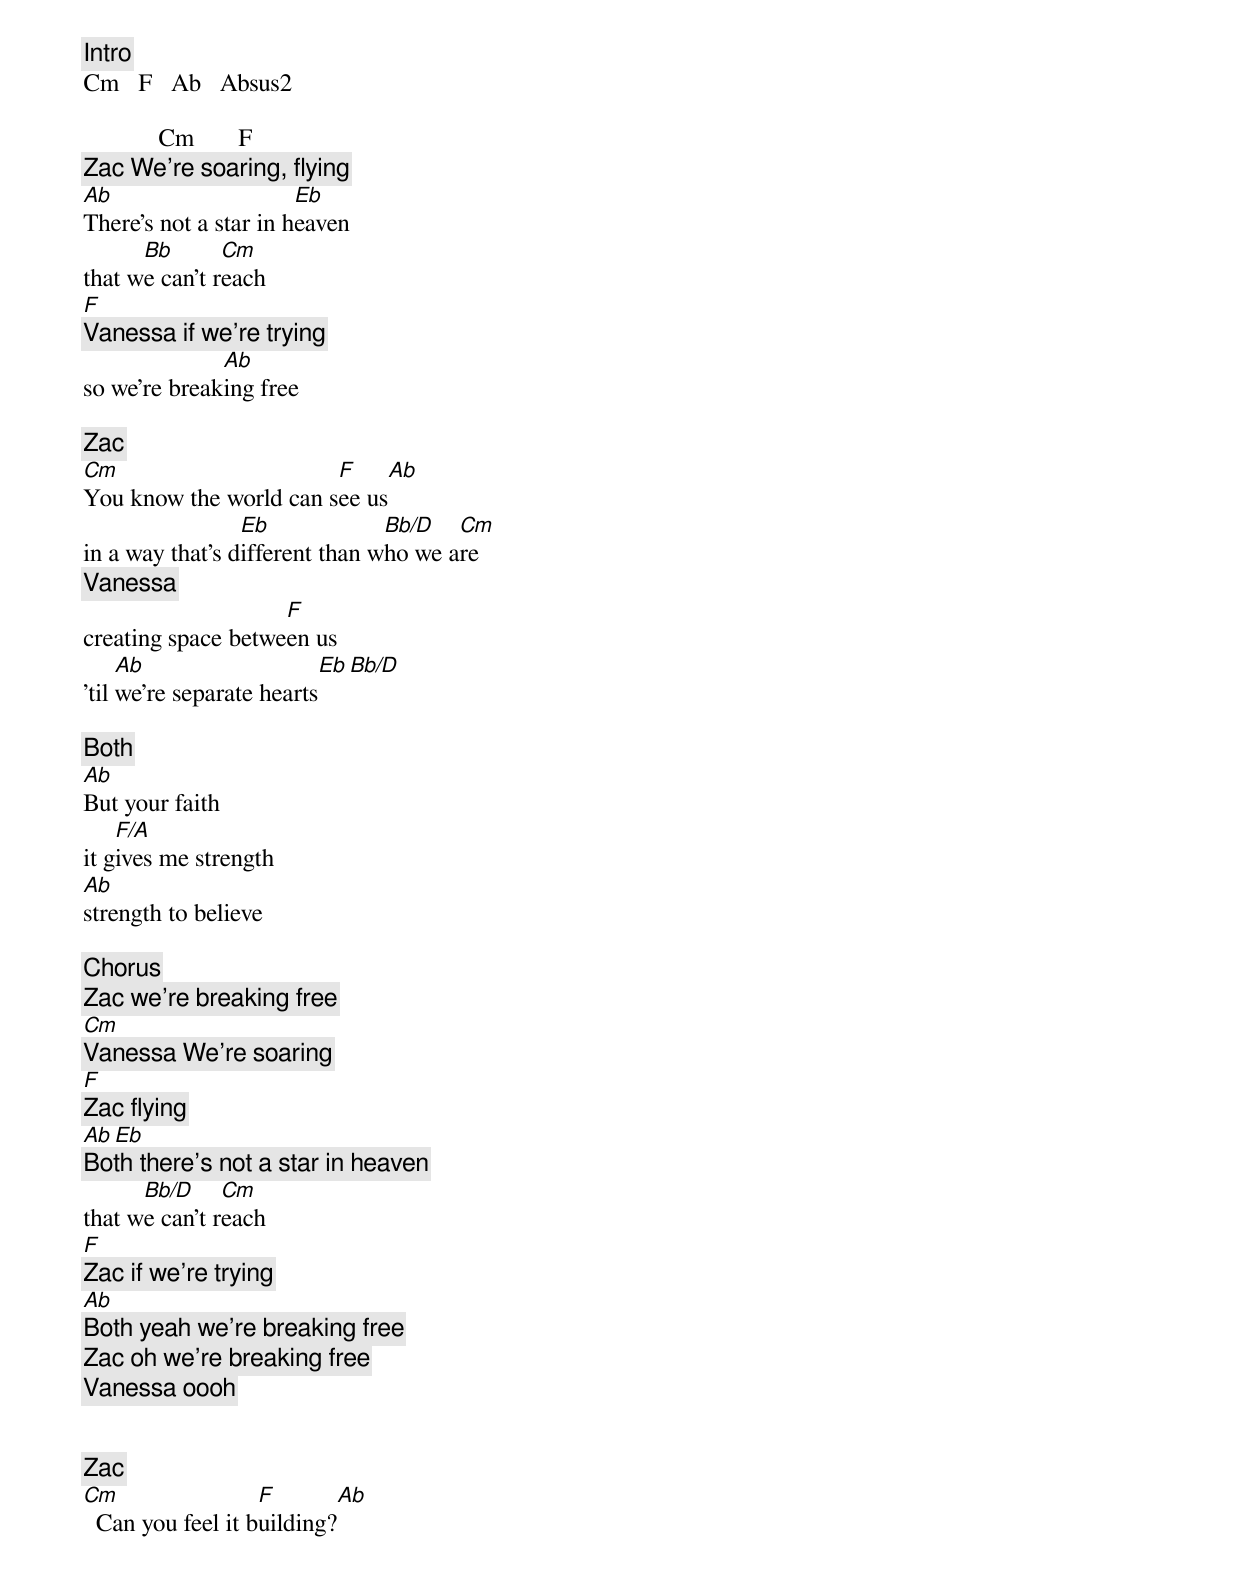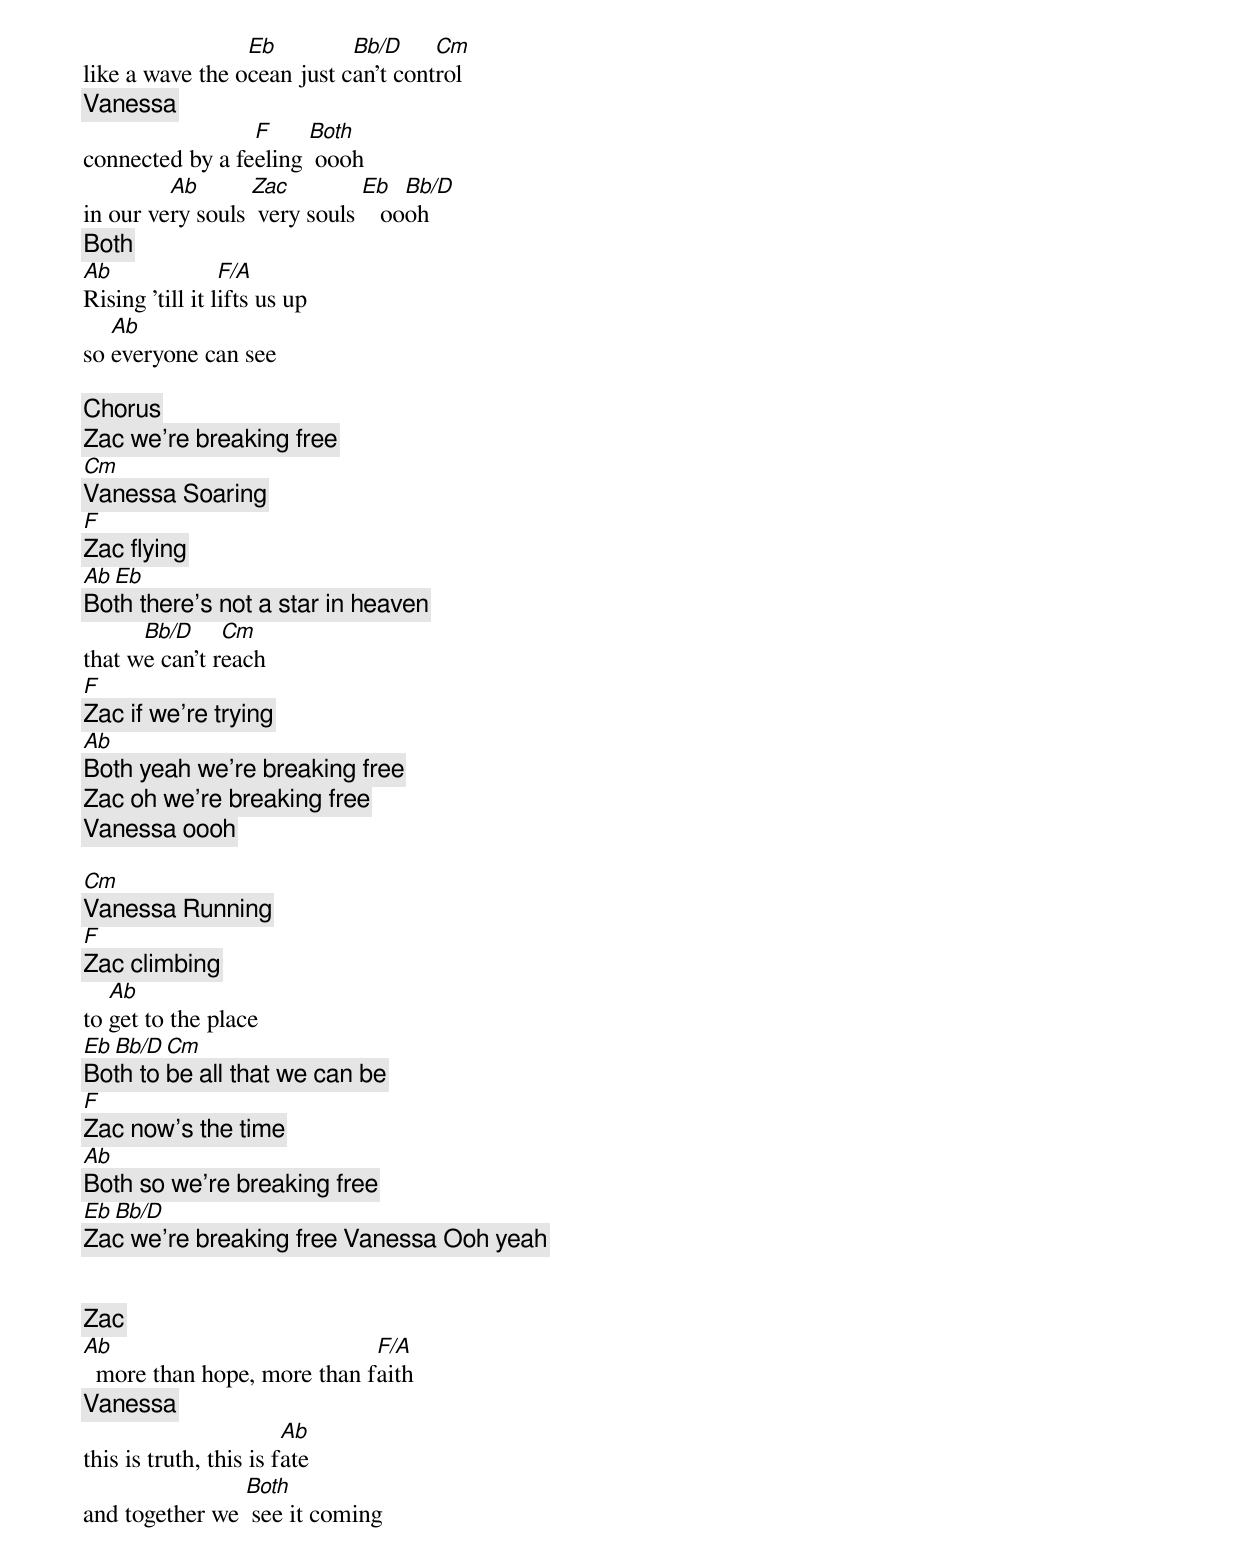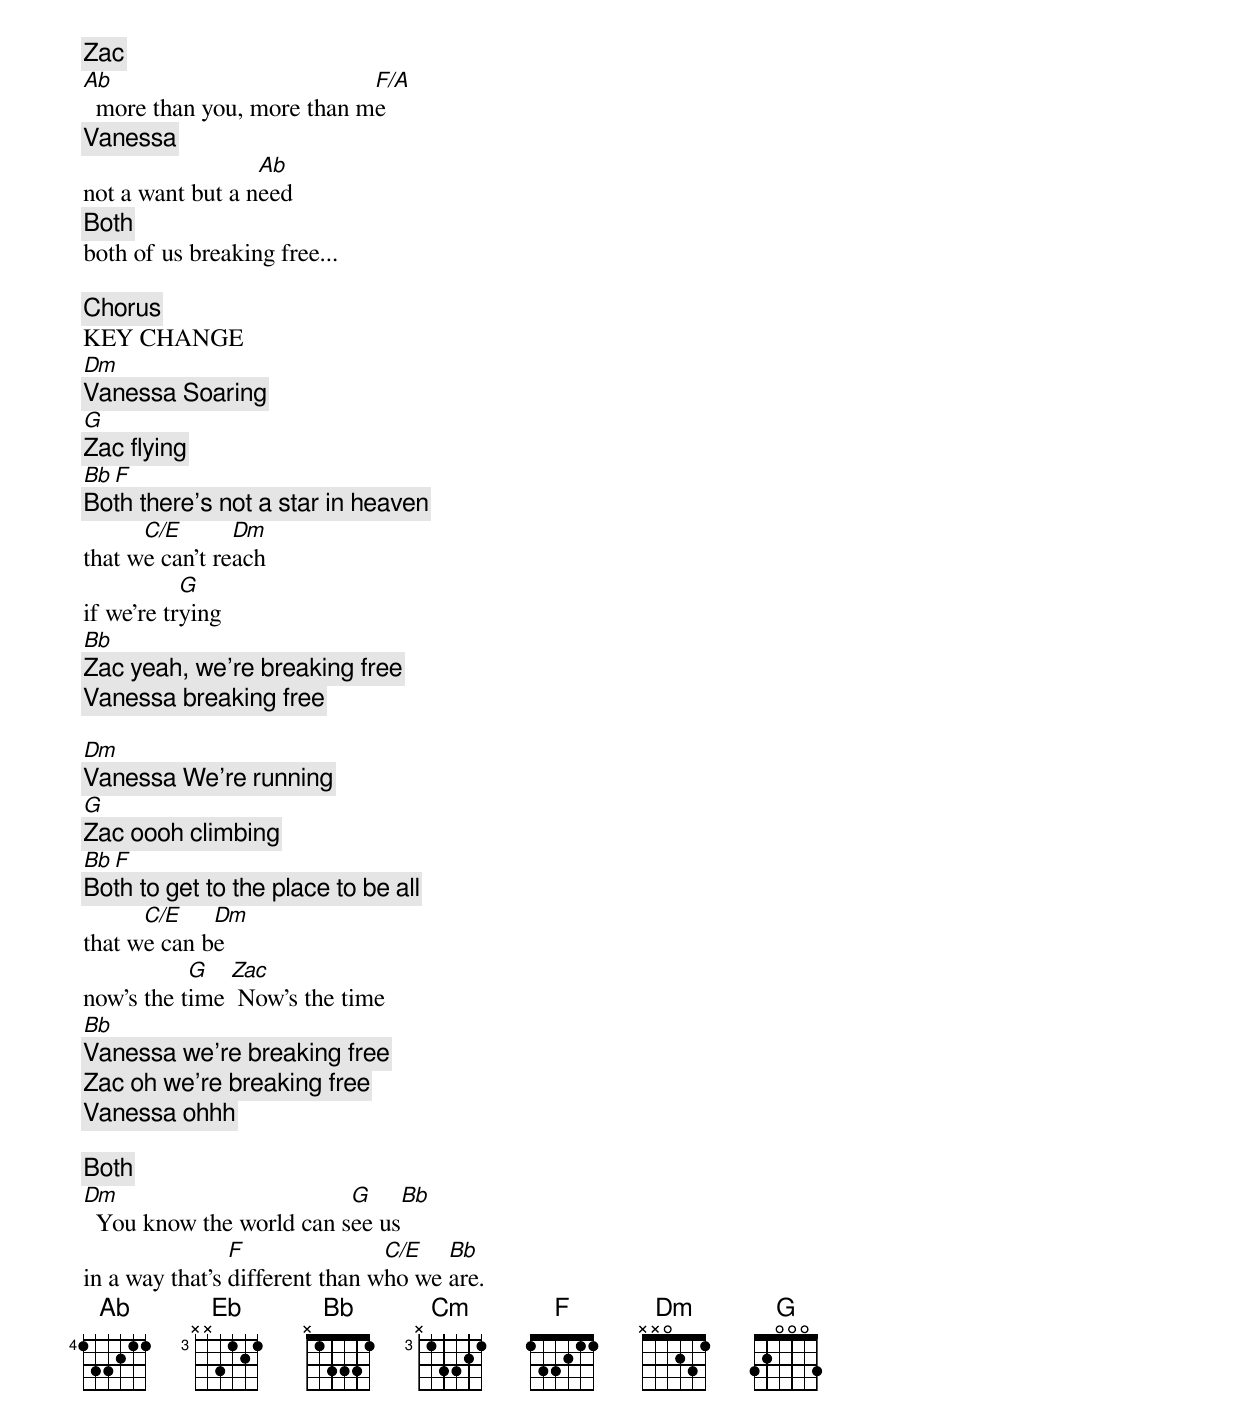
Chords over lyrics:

[Intro]
Cm   F   Ab   Absus2

            Cm       F
[Zac] We're soaring, flying
Ab                     Eb
There's not a star in heaven
      Bb       Cm
that we can't reach
                    F
[Vanessa] if we're trying
              Ab
so we're breaking free

[Zac]
Cm                      F      Ab
You know the world can see us
                 Eb             Bb/D   Cm
in a way that's different than who we are
[Vanessa]
                    F
creating space between us
     Ab                     Eb  Bb/D
'til we're separate hearts

[Both]
Ab
But your faith
    F/A
it gives me strength
Ab
strength to believe

[Chorus]
[Zac] we're breaking free
                Cm
[Vanessa] We're soaring
       F
[Zac] flying
       Ab                     Eb
[Both] there's not a star in heaven
      Bb/D     Cm
that we can't reach
                F
[Zac] if we're trying
                       Ab
[Both] yeah we're breaking free
[Zac] oh we're breaking free
[Vanessa] oooh


[Zac]
Cm                 F         Ab
  Can you feel it building?
                 Eb         Bb/D     Cm
like a wave the ocean just can't control
[Vanessa]
                 F
connected by a feeling [Both] oooh
         Ab                        Eb   Bb/D
in our very souls [Zac] very souls    oooh
[Both]
Ab               F/A
Rising 'till it lifts us up
   Ab
so everyone can see

[Chorus]
[Zac] we're breaking free
          Cm
[Vanessa] Soaring
       F
[Zac] flying
       Ab                     Eb
[Both] there's not a star in heaven
      Bb/D     Cm
that we can't reach
                F
[Zac] if we're trying
                       Ab
[Both] yeah we're breaking free
[Zac] oh we're breaking free
[Vanessa] oooh

          Cm
[Vanessa] Running
       F
[Zac] climbing
   Ab
to get to the place
           Eb          Bb/D   Cm
[Both] to be all that we can be
                 F
[Zac] now's the time
                     Ab
[Both] so we're breaking free
                 Eb                      Bb/D
[Zac] we're breaking free [Vanessa] Ooh yeah


[Zac]
Ab                           F/A
  more than hope, more than faith
[Vanessa]
                        Ab
this is truth, this is fate
and together we [Both] see it coming
[Zac]
Ab                          F/A
  more than you, more than me
[Vanessa]
                  Ab
not a want but a need
[Both]
both of us breaking free...

[Chorus]
KEY CHANGE
          Dm
[Vanessa] Soaring
      G
[Zac] flying
       Bb                      F
[Both] there's not a star in heaven
      C/E       Dm
that we can't reach
           G
if we're trying
                       Bb
[Zac] yeah, we're breaking free
[Vanessa] breaking free

                Dm
[Vanessa] We're running
             G
[Zac] oooh climbing
          Bb                   F
[Both] to get to the place to be all
      C/E    Dm
that we can be
           G
now's the time [Zac] Now's the time
                     Bb
[Vanessa] we're breaking free
[Zac] oh we're breaking free
[Vanessa] ohhh

[Both]
Dm                        G      Bb
  You know the world can see us
                F               C/E   Bb
in a way that's different than who we are.
